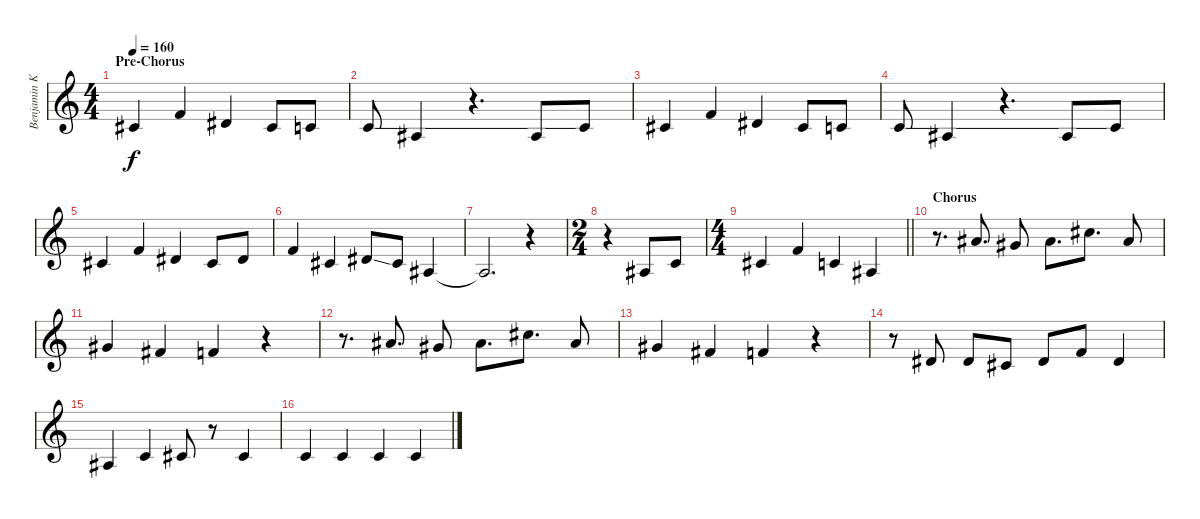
\track ("Benjamin Kowalewicz (Lead Voice)" "Benjamin K") {instrument lead2sawtooth}
\staff {score}
\tuning (E4 B3 G3 D3 A2 E2) {hide}
\ts (4 4)
\section ("" "Pre-Chorus")
\tempo 160
\clef g2
\ks c
2.2.4{dy f} 1.1.4 4.2.4 2.2.8 1.2.8 |
1.2{ss}.8 3.3.4 r.4{d} 3.3.8 1.2.8 |
2.2.4 1.1.4 4.2.4 2.2.8 1.2.8 |
1.2{ss}.8 3.3.4 r.4{d} 3.3.8 1.2.8 |
2.2.4 1.1.4 4.2.4 2.2.8 4.2.8 |
1.1.4 2.2.4 4.2{ss}.8 2.2.8 3.3.4 |
3.3{t}.2{d} r.4 |
\ts (2 4)
r.4 3.3.8 1.2.8 |
\ts (4 4)
\barLineRight lightlight
2.2.4 1.1.4 1.2.4 3.3.4 |
\section ("" "Chorus")
r.8{d} 6.1.8{d} 4.1.8 6.1.8{d} 9.1.8{d} 6.1.8 |
4.1.4 2.1.4 1.1.4 r.4 |
r.8{d} 6.1.8{d} 4.1.8 6.1.8{d} 9.1.8{d} 6.1.8 |
4.1.4 2.1.4 1.1.4 r.4 |
r.8 4.2.8 4.2.8 2.2.8 4.2.8 1.1.8 4.2.4 |
3.3.4 1.2.4 2.2.8 r.8 2.2.4 |
1.2.4 1.2.4 1.2.4 1.2.4
